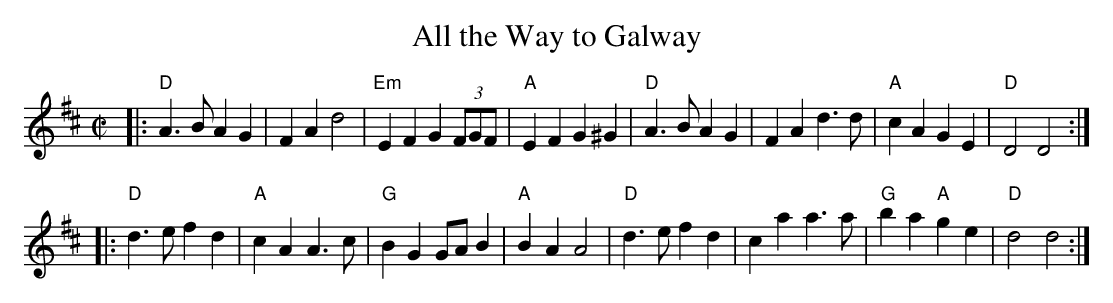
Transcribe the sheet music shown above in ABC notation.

X:1
T: All the Way to Galway
M: C|
L: 1/8
K: D
|:\
"D"A3B A2G2 | F2A2 d4 | "Em"E2F2 G2(3FGF | "A"E2F2 G2^G2 |\
"D"A3B A2G2 | F2A2 d3d | "A"c2A2 G2E2 | "D"D4 D4 :|
|:\
"D"d3e f2d2 | "A"c2A2 A3c | "G"B2G2 GAB2 | "A"B2A2 A4 |\
"D"d3e f2d2 | c2a2 a3a | "G"b2a2 "A"g2e2 | "D"d4 d4 :|
